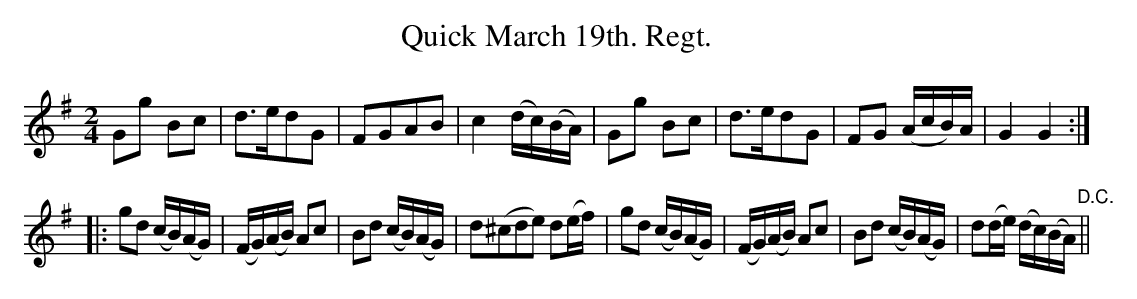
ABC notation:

X:1
T:Quick March 19th. Regt.
L:1/8
M:2/4
K:G
Gg Bc|d>edG|FGAB         |c2 (d/c/)(B/A/)|\
Gg Bc|d>edG|FG (A/c/B/)A/|G2  G2        ::
gd (c/B/)(A/G/)|(F/G/)(A/B/) Ac|Bd (c/B/)(A/G/)|d(^cde)  d(e/f/)           |\
gd (c/B/)(A/G/)|(F/G/)(A/B/) Ac|Bd (c/B/)(A/G/)|d(d/e/) (d/c/)(B/A/)"D.C."||
